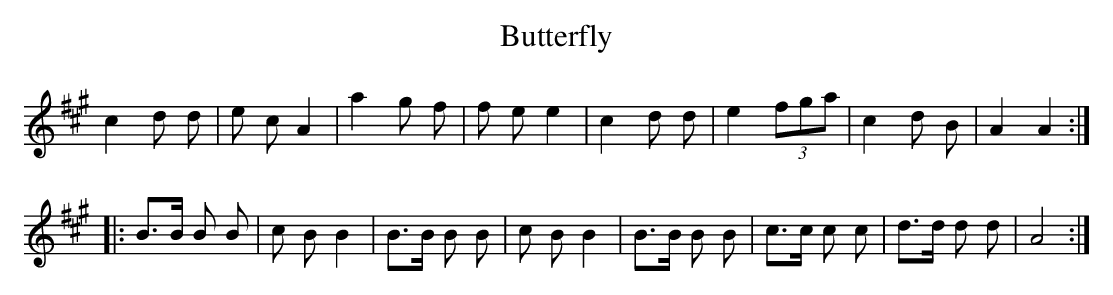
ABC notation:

X:1
T:Butterfly
M:2/4s
L:1/8
K:A
c2 d d |e c A2 |a2 g f| f e e2| c2 d d | e2 (3fga| c2 d B| A2 A2:|
|: B>B B B|c B B2|B>B B B|c B B2|B>B B B|c>c c c|d>d d d| A4:|
